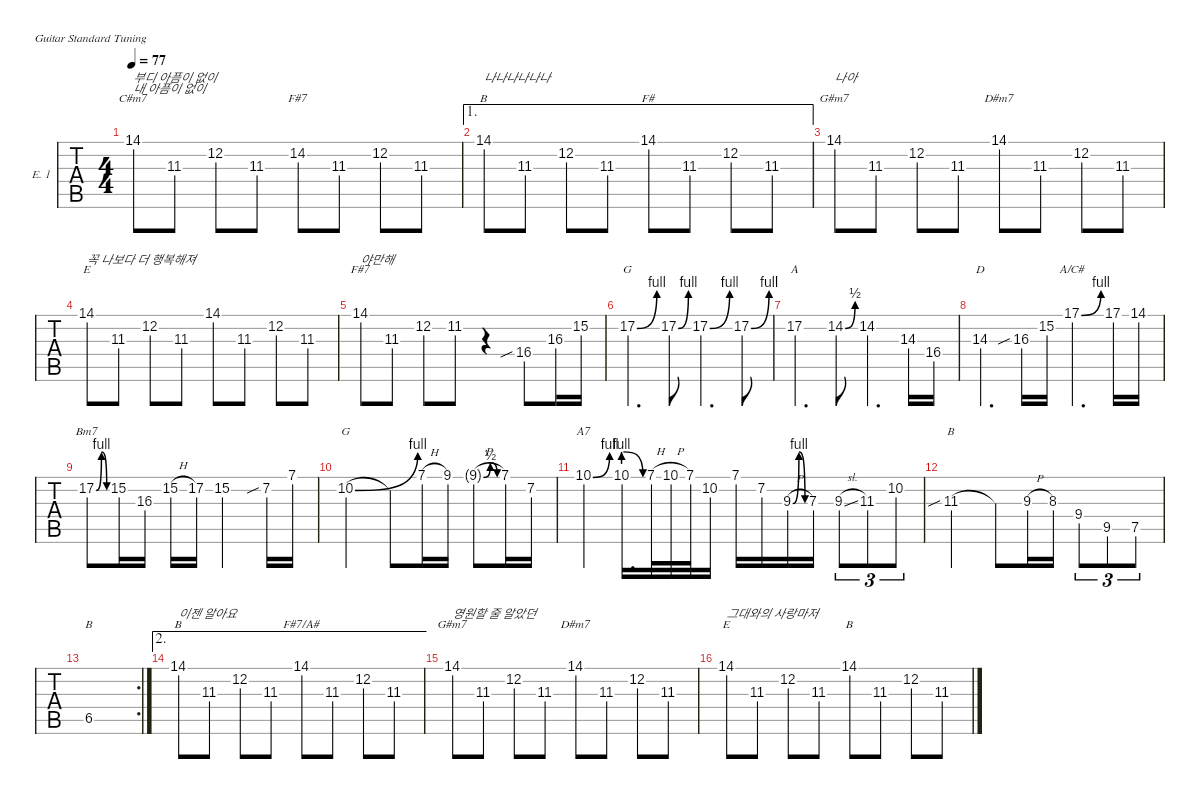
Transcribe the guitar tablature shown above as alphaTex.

\defaultSystemsLayout 4
\hideDynamics
\bracketExtendMode nobrackets
\firstSystemTrackNameOrientation horizontal
\track ("Distortion Guitar" "E. 1") {defaultSystemsLayout 4 instrument distortionguitar}
\staff {tabs}
\tuning (E4 B3 G3 D3 A2 E2)
\chord ("B" 2 4 4 4 2 x) {showdiagram false showfingering false barre 2}
\chord ("G#m7" 11 12 13 13 11 x) {firstfret 11 showdiagram false showfingering false barre 11}
\chord ("D#m7" 6 7 8 8 6 x) {firstfret 6 showdiagram false showfingering false barre 6}
\chord ("E" 0 0 1 2 2 0) {showdiagram false showfingering false}
\chord ("C#m7" 4 5 4 6 4 x) {firstfret 4 showdiagram false showfingering false barre (4 4)}
\chord ("F#7" 2 2 3 2 4 2) {showdiagram false showfingering false barre (2 2 2)}
\chord ("F#7/A#" 2 2 3 2 4 2) {showdiagram false showfingering false barre (2 2 2)}
\chord ("F#" 2 2 3 2 4 2) {showdiagram false showfingering false barre (2 2 2)}
\chord ("G" 2 3 4 5 x x) {showdiagram false showfingering false}
\chord ("A" x 2 0 2 0 x) {showdiagram false showfingering false}
\chord ("D" 2 3 2 0 x x) {showdiagram false showfingering false barre 2}
\chord ("A/C#" 17 x x x x x) {firstfret 17 showdiagram false showfingering false}
\chord ("Bm7" 2 3 4 4 2 x) {showdiagram false showfingering false barre 2}
\chord ("G" 3 0 0 0 2 3) {showdiagram false showfingering false}
\chord ("A7" x 2 0 2 0 x) {showdiagram false showfingering false}
\chord ("B" x x x x 6 x) {firstfret 6 showdiagram false showfingering false}
\ts (4 4)
\tempo 77
\clef g2
\ks c
14.1{acc #}.8{ch "C#m7" txt "부디 아픔이 없이\n내 아픔이 없이" dy mf} 11.3{acc #}.8 12.2.8 11.3{acc #}.8 14.2{acc #}.8{ch "F#7"} 11.3{acc #}.8 12.2.8 11.3{acc #}.8 |
\ae 1
14.1{acc #}.8{ch "B" txt "나나나나나나"} 11.3{acc #}.8 12.2.8 11.3{acc #}.8 14.1{acc #}.8{ch "F#"} 11.3{acc #}.8 12.2.8 11.3{acc #}.8 |
14.1{acc #}.8{ch "G#m7" txt "나아"} 11.3{acc #}.8 12.2.8 11.3{acc #}.8 14.1{acc #}.8{ch "D#m7"} 11.3{acc #}.8 12.2.8 11.3{acc #}.8 |
14.1{acc #}.8{ch "E" txt "꼭 나보다 더 행복해져"} 11.3{acc #}.8 12.2.8 11.3{acc #}.8 14.1{acc #}.8 11.3{acc #}.8 12.2.8 11.3{acc #}.8 |
14.1{acc #}.8{ch "F#7" txt "야만해"} 11.3{acc #}.8 12.2.8 11.2{acc #}.8 r.4 16.4{sib acc #}.8 16.3.16 15.2.16 |
17.2{be (bend 0 0 15 4)}.4{d ch "G"} 17.2{be (bend 0 0 15 4)}.8 17.2{be (bend 0 0 15 4)}.4{d} 17.2{be (bend 0 0 15 4)}.8 |
17.2.4{d ch "A"} 14.2{be (bend 0 0 13.799999999999999 2) acc #}.8 14.2{acc #}.4{d} 14.3.16 16.4{acc #}.16 |
14.3.4{d ch "D"} 16.3{sib}.16 15.2.16 17.1{be (bend 0 0 15 4)}.4{d ch "A/C#"} 17.1.16 14.1{acc #}.16 |
17.2{be (bendrelease 0 0 10.2 4 20.4 4 30 0)}.8{ch "Bm7"} 15.2.16 16.3.16 15.2{h}.16 17.2.16 15.2.2 7.2{sib acc #}.16 7.1.16 |
10.2{be (bend 0 0 15 4)}.2{ch "G"} 10.2{t}.8 7.1{h}.16 9.1{acc #}.16 9.1{be (bendrelease 0 0 9.6 2 20.4 2 30 0) h g acc #}.8 7.1.16 7.2{acc #}.16 |
10.1{be (bend 0 0 15 4)}.4{ch "A7"} 10.1{be (prebendrelease 0 4 15 0)}.16{d} 7.1{h}.32 10.1{h}.32 7.1.32 10.2.16 7.1.16 7.2{acc #}.16 9.3{be (bendrelease 0 0 10.2 4 20.4 4 30 0) h}.16 7.3.16 9.3{sl}.8{tu (3 2)} 11.3{acc #}.8{tu (3 2)} 10.2.8{tu (3 2)} |
11.3{sib acc #}.2{ch "B"} 11.3{t acc #}.8 9.3{h}.16 8.3{acc #}.16 9.4.8{tu (3 2)} 9.5{acc #}.8{tu (3 2)} 7.5.8{tu (3 2)} |
\rc 2
6.5{acc #}.1{ch "B"} |
\ae 2
14.1{acc #}.8{ch "B" txt "이젠 알아요"} 11.3{acc #}.8 12.2.8 11.3{acc #}.8 14.1{acc #}.8{ch "F#7/A#"} 11.3{acc #}.8 12.2.8 11.3{acc #}.8 |
14.1{acc #}.8{ch "G#m7" txt "영원할 줄 알았던"} 11.3{acc #}.8 12.2.8 11.3{acc #}.8 14.1{acc #}.8{ch "D#m7"} 11.3{acc #}.8 12.2.8 11.3{acc #}.8 |
14.1{acc #}.8{ch "E" txt "그대와의 사랑마저"} 11.3{acc #}.8 12.2.8 11.3{acc #}.8 14.1{acc #}.8{ch "B"} 11.3{acc #}.8 12.2.8 11.3{acc #}.8
